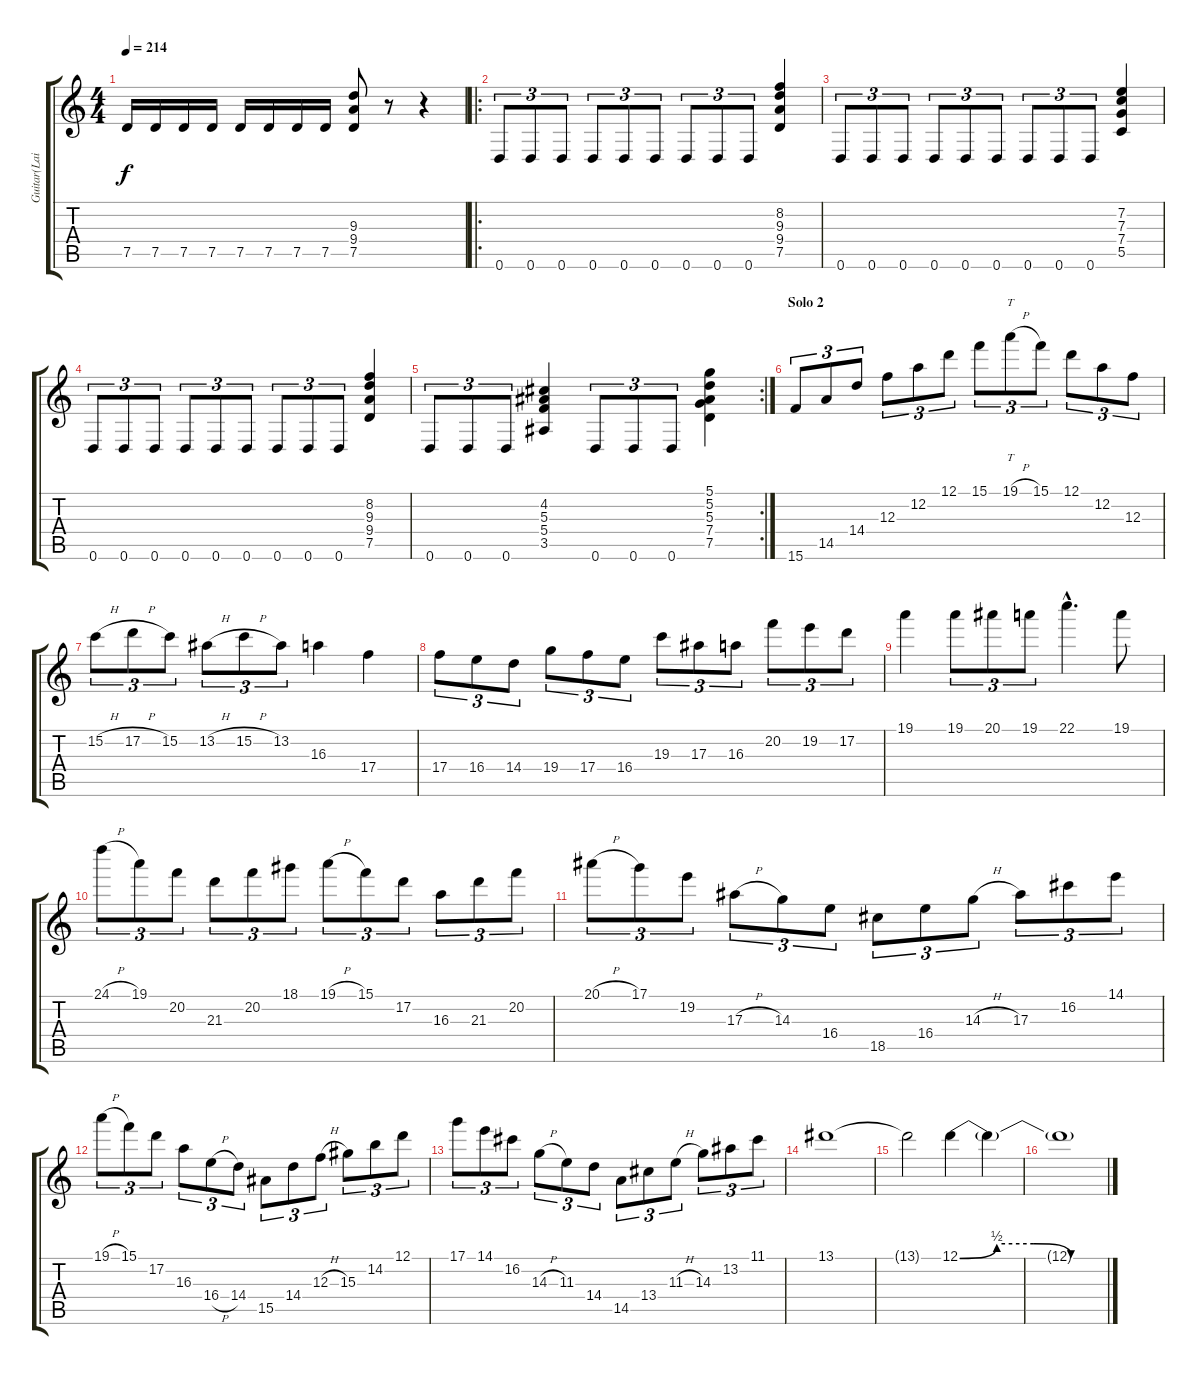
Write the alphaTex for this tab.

\track ("Guitar(Laiho)" "Guitar(Lai") {instrument distortionguitar}
\staff {score tabs}
\tuning (D4 A3 F3 C3 G2 D2) {hide}
\ts (4 4)
\tempo 214
\clef g2
\ks c
7.5.16{dy f} 7.5.16 7.5.16 7.5.16 7.5.16 7.5.16 7.5.16 7.5.16 (9.3 9.4 7.5).8 r.8 r.4 |
\ro
0.6.8{tu (3 2)} 0.6.8{tu (3 2)} 0.6.8{tu (3 2)} 0.6.8{tu (3 2)} 0.6.8{tu (3 2)} 0.6.8{tu (3 2)} 0.6.8{tu (3 2)} 0.6.8{tu (3 2)} 0.6.8{tu (3 2)} (8.2 9.3 9.4 7.5).4 |
0.6.8{tu (3 2)} 0.6.8{tu (3 2)} 0.6.8{tu (3 2)} 0.6.8{tu (3 2)} 0.6.8{tu (3 2)} 0.6.8{tu (3 2)} 0.6.8{tu (3 2)} 0.6.8{tu (3 2)} 0.6.8{tu (3 2)} (7.2 7.3 7.4 5.5).4 |
0.6.8{tu (3 2)} 0.6.8{tu (3 2)} 0.6.8{tu (3 2)} 0.6.8{tu (3 2)} 0.6.8{tu (3 2)} 0.6.8{tu (3 2)} 0.6.8{tu (3 2)} 0.6.8{tu (3 2)} 0.6.8{tu (3 2)} (8.2 9.3 9.4 7.5).4 |
\rc 2
0.6.8{tu (3 2)} 0.6.8{tu (3 2)} 0.6.8{tu (3 2)} (4.2 5.3 5.4 3.5).4 0.6.8{tu (3 2)} 0.6.8{tu (3 2)} 0.6.8{tu (3 2)} (5.1 5.2 5.3 7.4 7.5).4 |
\section ("" "Solo 2")
15.6.8{tu (3 2)} 14.5.8{tu (3 2)} 14.4.8{tu (3 2)} 12.3.8{tu (3 2)} 12.2.8{tu (3 2)} 12.1.8{tu (3 2)} 15.1.8{tu (3 2)} 19.1{h}.8{tt tu (3 2)} 15.1.8{tu (3 2)} 12.1.8{tu (3 2)} 12.2.8{tu (3 2)} 12.3.8{tu (3 2)} |
15.2{h}.8{tu (3 2)} 17.2{h}.8{tu (3 2)} 15.2.8{tu (3 2)} 13.2{h}.8{tu (3 2)} 15.2{h}.8{tu (3 2)} 13.2.8{tu (3 2)} 16.3.4 17.4.4 |
17.4.8{tu (3 2)} 16.4.8{tu (3 2)} 14.4.8{tu (3 2)} 19.4.8{tu (3 2)} 17.4.8{tu (3 2)} 16.4.8{tu (3 2)} 19.3.8{tu (3 2)} 17.3.8{tu (3 2)} 16.3.8{tu (3 2)} 20.2.8{tu (3 2)} 19.2.8{tu (3 2)} 17.2.8{tu (3 2)} |
19.1.4 19.1.8{tu (3 2)} 20.1.8{tu (3 2)} 19.1.8{tu (3 2)} 22.1{hac}.4{d} 19.1.8 |
24.1{h}.8{tu (3 2)} 19.1.8{tu (3 2)} 20.2.8{tu (3 2)} 21.3.8{tu (3 2)} 20.2.8{tu (3 2)} 18.1.8{tu (3 2)} 19.1{h}.8{tu (3 2)} 15.1.8{tu (3 2)} 17.2.8{tu (3 2)} 16.3.8{tu (3 2)} 21.3.8{tu (3 2)} 20.2.8{tu (3 2)} |
20.1{h}.8{tu (3 2)} 17.1.8{tu (3 2)} 19.2.8{tu (3 2)} 17.3{h}.8{tu (3 2)} 14.3.8{tu (3 2)} 16.4.8{tu (3 2)} 18.5.8{tu (3 2)} 16.4.8{tu (3 2)} 14.3{h}.8{tu (3 2)} 17.3.8{tu (3 2)} 16.2.8{tu (3 2)} 14.1.8{tu (3 2)} |
19.1{h}.8{tu (3 2)} 15.1.8{tu (3 2)} 17.2.8{tu (3 2)} 16.3.8{tu (3 2)} 16.4{h}.8{tu (3 2)} 14.4.8{tu (3 2)} 15.5.8{tu (3 2)} 14.4.8{tu (3 2)} 12.3{h}.8{tu (3 2)} 15.3.8{tu (3 2)} 14.2.8{tu (3 2)} 12.1.8{tu (3 2)} |
17.1.8{tu (3 2)} 14.1.8{tu (3 2)} 16.2.8{tu (3 2)} 14.3{h}.8{tu (3 2)} 11.3.8{tu (3 2)} 14.4.8{tu (3 2)} 14.5.8{tu (3 2)} 13.4.8{tu (3 2)} 11.3{h}.8{tu (3 2)} 14.3.8{tu (3 2)} 13.2.8{tu (3 2)} 11.1.8{tu (3 2)} |
13.1.1 |
13.1{t}.2 12.1{be (custom 0 0 15 2 30 2 45 0 60 0)}.4 12.1{t}.4 |
12.1{t}.1
